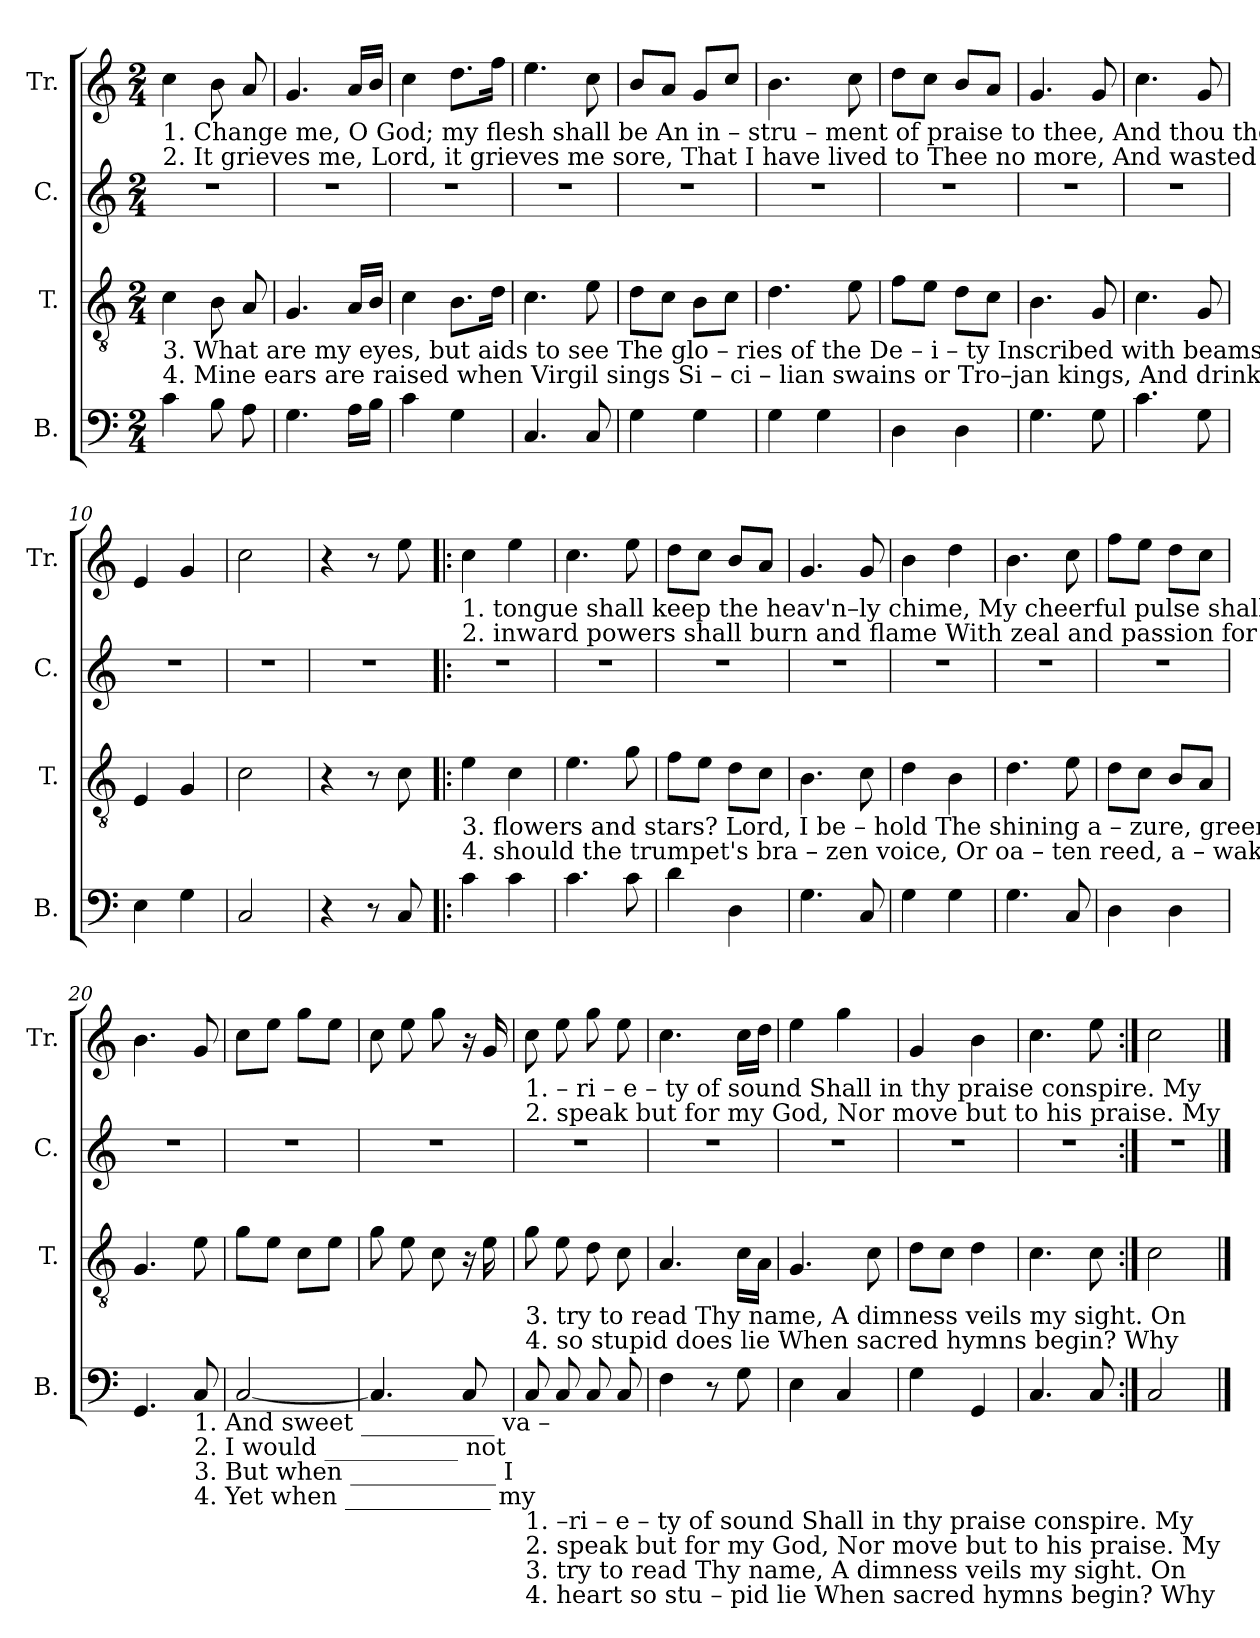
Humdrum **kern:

**kern	**kern	**kern	**kern
*part4	*part3	*part2	*part1
*staff4	*staff3	*staff2	*staff1
*I"B.	*I"T.	*I"C.	*I"Tr.
*I'B.	*I'T.	*I'C.	*I'Tr.
*clefF4	*clefGv2	*clefG2	*clefG2
*k[]	*k[]	*k[]	*k[]
*M2/4	*M2/4	*M2/4	*M2/4
*MM80	*MM80	*MM80	*MM80
=1	=1	=1	=1
!	!	!	!LO:TX:b:t=1. Change me, O God; my flesh shall   be     An      in  –  stru – ment  of   praise  to   thee,  And thou the song inspire&colon;         My
!	!	!	!LO:TX:b:t=2. It  grieves me, Lord, it grieves me sore,   That    I         have   lived  to   Thee    no more, And wasted    half  my days;        My
!	!LO:TX:b:t=3. What are my eyes, but  aids  to      see      The  glo  – ries      of      the  De  –  i    –     ty   Inscribed with beams of light         On	!	!
!	!LO:TX:b:t=4. Mine ears are raised when Virgil sings  Si  –  ci  –  lian  swains or  Tro–jan kings,   And  drink  the mu – sic  in&colon;           Why	!	!
4c\	4c\	2r	4cc\
8B\	8B\	.	8b\
8A\	8A/	.	8a/
=2	=2	=2	=2
4.G\	4.G/	2r	4.g/
16A\LL	16A/LL	.	16a/LL
16B\JJ	16B/JJ	.	16b/JJ
=3	=3	=3	=3
4c\	4c\	2r	4cc\
4G\	8.B\L	.	8.dd\L
.	16d\Jk	.	16ff\Jk
=4	=4	=4	=4
4.C/	4.c\	2r	4.ee\
8C/	8e\	.	8cc\
=5	=5	=5	=5
4G\	8d\L	2r	8b/L
.	8c\J	.	8a/J
4G\	8B\L	.	8g/L
.	8c\J	.	8cc/J
=6	=6	=6	=6
4G\	4.d\	2r	4.b\
4G\	.	.	.
.	8e\	.	8cc\
=7	=7	=7	=7
4D\	8f\L	2r	8dd\L
.	8e\J	.	8cc\J
4D\	8d\L	.	8b/L
.	8c\J	.	8a/J
=8	=8	=8	=8
4.G\	4.B\	2r	4.g/
8G\	8G/	.	8g/
=9	=9	=9	=9
4.c\	4.c\	2r	4.cc\
8G\	8G/	.	8g/
=10	=10	=10	=10
4E\	4E/	2r	4e/
4G\	4G/	.	4g/
=11	=11	=11	=11
2C/	2c\	2r	2cc\
=12	=12	=12	=12
4r	4r	2r	4r
8r	8r	.	8r
8C/	8c\	.	8ee\
!!LO:LB:g=z
=13!|:	=13!|:	=13!|:	=13!|:
!	!	!	!LO:TX:b:t=1. tongue shall keep the heav'n–ly chime,    My   cheerful  pulse shall beat    the      time,     And  sweet  va   –   ri – e – ty,      va –
!	!	!	!LO:TX:b:t=2. inward powers shall   burn   and  flame   With  zeal and  passion     for       Thy    name&colon;     I       would not speak but for,   not
!	!LO:TX:b:t=3. flowers and stars?  Lord,  I    be  –    hold    The   shining   a   –   zure,  green,  and   gold;   But   when   I        try to read,       I	!	!
!	!LO:TX:b:t=4. should the trumpet's   bra – zen    voice,    Or      oa – ten  reed,   a   –   wake    my      joys,    Yet     my   heart   so  stupid,     heart	!	!
4c\	4e\	2r	4cc\
4c\	4c\	.	4ee\
=14	=14	=14	=14
4.c\	4.e\	2r	4.cc\
8c\	8g\	.	8ee\
=15	=15	=15	=15
4d\	8f\L	2r	8dd\L
.	8e\J	.	8cc\J
4D\	8d\L	.	8b/L
.	8c\J	.	8a/J
=16	=16	=16	=16
4.G\	4.B\	2r	4.g/
8C/	8c\	.	8g/
=17	=17	=17	=17
4G\	4d\	2r	4b\
4G\	4B\	.	4dd\
=18	=18	=18	=18
4.G\	4.d\	2r	4.b\
8C/	8e\	.	8cc\
=19	=19	=19	=19
4D\	8d\L	2r	8ff\L
.	8c\J	.	8ee\J
4D\	8B/L	.	8dd\L
.	8A/J	.	8cc\J
=20	=20	=20	=20
4.GG/	4.G/	2r	4.b\
!LO:TX:b:t=1. And    sweet  ___________           va   –	!	!	!
!LO:TX:b:t=2.   I         would ___________           not	!	!	!
!LO:TX:b:t=3.  But    when ____________           I	!	!	!
!LO:TX:b:t=4.   Yet     when ____________         my	!	!	!
8C/	8e\	.	8g/
=21	=21	=21	=21
[2C/	8g\L	2r	8cc\L
.	8e\J	.	8ee\J
.	8c\L	.	8gg\L
.	8e\J	.	8ee\J
=22	=22	=22	=22
4.C/]	8g\	2r	8cc\
.	8e\	.	8ee\
.	8c\	.	8gg\
8C/	16r	.	16r
.	16e\	.	16g/
!!LO:LB:g=z
=23	=23	=23	=23
!	!	!	!LO:TX:b:t=1. –  ri  –  e –  ty  of    sound   Shall    in   thy   praise conspire.   My
!	!	!	!LO:TX:b:t=2. speak but  for my  God,       Nor    move  but   to    his praise.   My
!	!LO:TX:b:t=3. try   to   read  Thy  name,    A        dimness   veils my sight.   On	!	!
!	!LO:TX:b:t=4. so    stupid      does   lie        When  sacred    hymns begin?   Why	!	!
!LO:TX:b:t=1. –ri  –  e –  ty    of  sound     Shall    in   thy   praise conspire.   My	!	!	!
!LO:TX:b:t=2.  speak  but  for  my God,     Nor    move but   to    his praise.    My	!	!	!
!LO:TX:b:t=3.  try  to   read Thy name,       A       dimness   veils  my  sight.    On	!	!	!
!LO:TX:b:t=4.   heart   so   stu – pid   lie    When  sacred    hymns   begin?   Why	!	!	!
8C/	8g\	2r	8cc\
8C/	8e\	.	8ee\
8C/	8d\	.	8gg\
8C/	8c\	.	8ee\
=24	=24	=24	=24
4F\	4.A/	2r	4.cc\
8r	.	.	.
8G\	16c\LL	.	16cc\LL
.	16A\JJ	.	16dd\JJ
=25	=25	=25	=25
4E\	4.G/	2r	4ee\
4C/	.	.	4gg\
.	8c\	.	.
=26	=26	=26	=26
4G\	8d\L	2r	4g/
.	8c\J	.	.
4GG/	4d\	.	4b\
=27	=27	=27	=27
4.C/	4.c\	2r	4.cc\
8C/	8c\	.	8ee\
=28:|!	=28:|!	=28:|!	=28:|!
2C/	2c\	2r	2cc\
==	==	==	==
*-	*-	*-	*-
